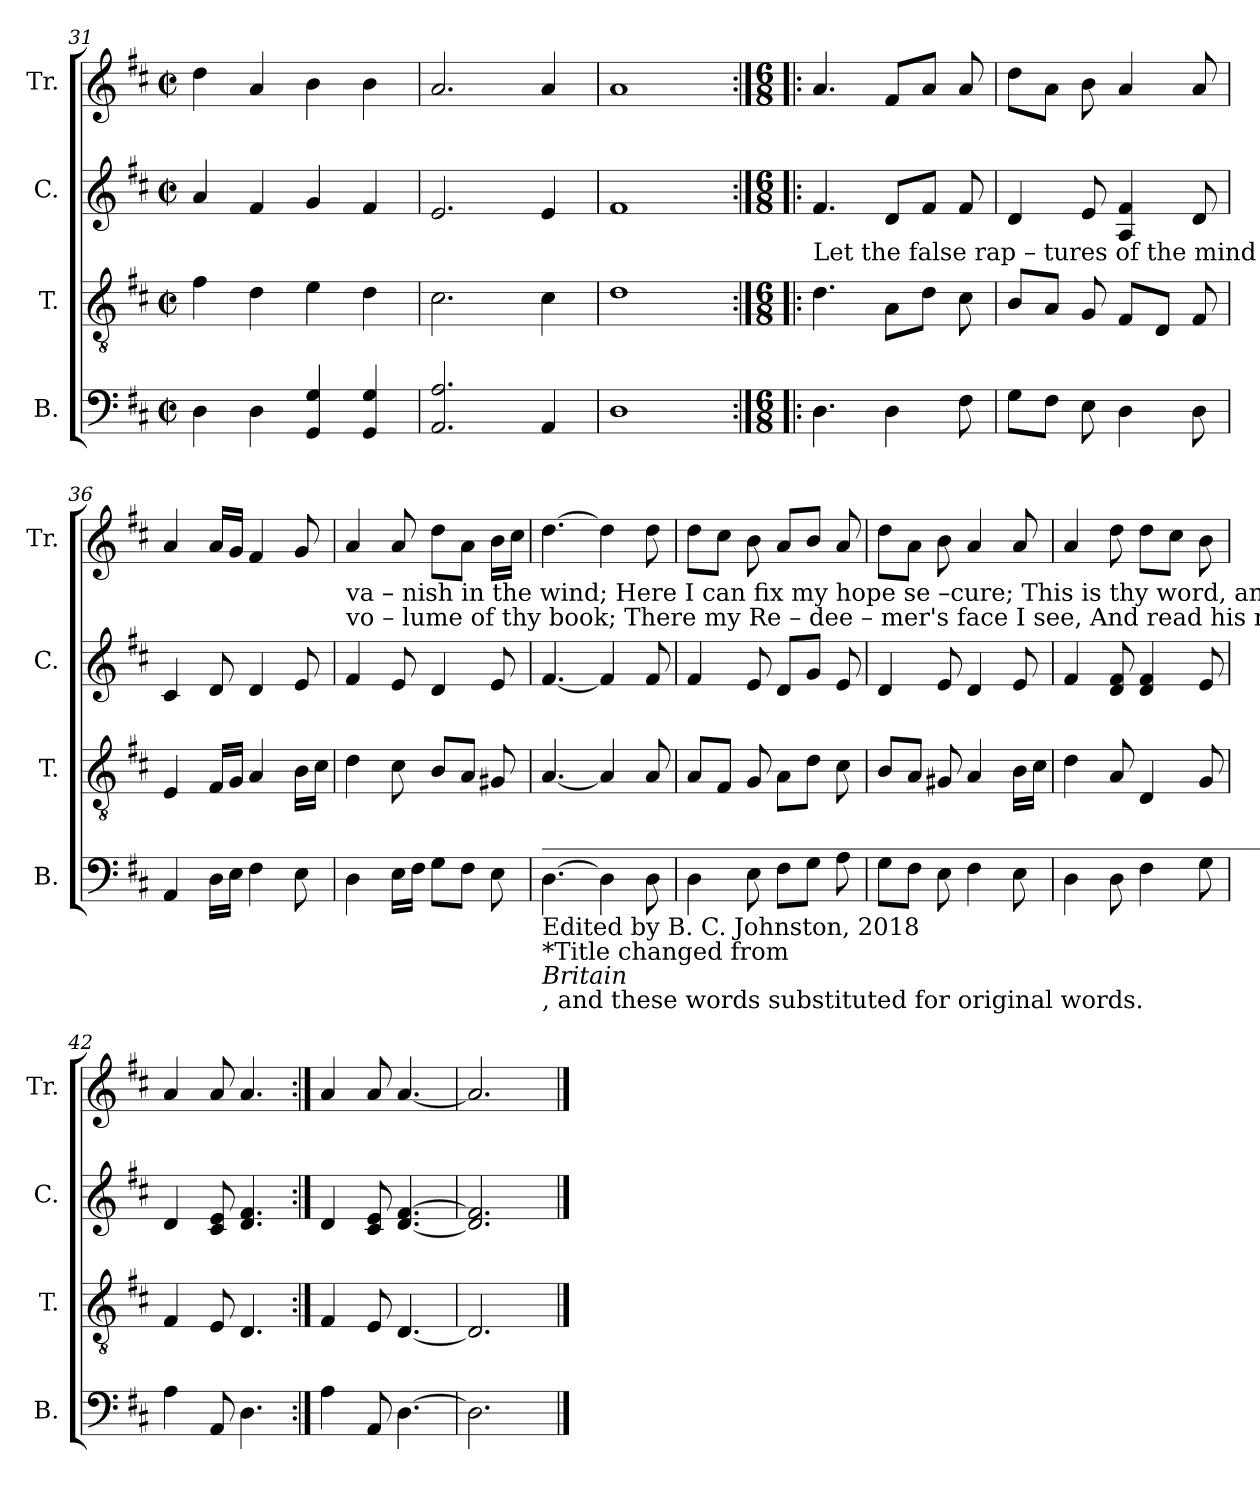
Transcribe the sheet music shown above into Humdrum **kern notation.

**kern	**kern	**kern	**kern
*part4	*part3	*part2	*part1
*staff4	*staff3	*staff2	*staff1
*I"B.	*I"T.	*I"C.	*I"Tr.
*I'B.	*I'T.	*I'C.	*I'Tr.
*clefF4	*clefGv2	*clefG2	*clefG2
*k[f#c#]	*k[f#c#]	*k[f#c#]	*k[f#c#]
*M2/2	*M2/2	*M2/2	*M2/2
*met(c|)	*met(c|)	*met(c|)	*met(c|)
=31	=31	=31	=31
4D!\	4f#!\	4a!/	4dd!\
4D!\	4d!\	4f#!/	4a!/
4GG!/ 4G!/	4e!\	4g!/	4b!\
4GG!/ 4G!/	4d!\	4f#!/	4b!\
=32	=32	=32	=32
2.AA!/ 2.A!/	2.c#!\	2.e!/	2.a!/
4AA!/	4c#!\	4e!/	4a!/
=33	=33	=33	=33
1D!	1d!	1f#!	1a!
=34:|!|:	=34:|!|:	=34:|!|:	=34:|!|:
*M6/8	*M6/8	*M6/8	*M6/8
*	*	*	*MM60
!	!LO:TX:a:t=Let        the    false  rap – tures   of        the  mind   Be   lost,  and	!	!
4.D!\	4.d!\	4.f#!/	4.a!/
4D!\	8A!\L	8d!/L	8f#!/L
.	8d!\J	8f#!/J	8a!/J
8F#!\	8c#!\	8f#!/	8a!/
=35	=35	=35	=35
8G!\L	8B!/L	4d!/	8dd!\L
8F#!\J	8A!/J	.	8a!\J
8E!\	8G!/	8e!/	8b!\
4D!\	8F#!/L	4A!/ 4f#!/	4a!/
.	8D!/J	.	.
8D!\	8F#!/	8d!/	8a!/
=36	=36	=36	=36
4AA!/	4E!/	4c#!/	4a!/
16D!\LL	16F#!/LL	8d!/	16a!/LL
16E!\JJ	16G!/JJ	.	16g!/JJ
4F#!\	4A!/	4d!/	4f#!/
8E!\	16B!\LL	8e!/	8g!/
.	16c#!\JJ	.	.
!!LO:LB:g=z
=37	=37	=37	=37
!	!	!LO:TX:a:t=vo – lume   of         thy      book;     There   my       Re – dee – mer's  face       I      see,  And  read   his  name  who  died  for  me.       died  for  me.	!
!	!	!LO:TX:a:t=va –  nish    in         the       wind;     Here     I         can    fix     my     hope     se –cure;  This    is     thy  word,  and  must en–dure.      must en–dure.	!
4D!\	4d!\	4f#!/	4a!/
16E!\LL	8c#!\	8e!/	8a!/
16F#!\JJ	.	.	.
8G!\L	8B!/L	4d!/	8dd!\L
8F#!\J	8A!/J	.	8a!\J
8E!\	8G#X!/	8e!/	16b!\LL
.	.	.	16cc#!\JJ
=38	=38	=38	=38
!LO:TX:a:t=_______________________________________________________________	!	!	!
!LO:TX:b:t=Edited by B. C. Johnston, 2018	!	!	!
!LO:TX:b:t=*Title changed from	!	!	!
!LO:TX:b:i:t=Britain	!	!	!
!LO:TX:b:t=, and these words substituted for original words.	!	!	!
[4.D!\	[4.A!/	[4.f#!/	[4.dd!\
4D!\]	4A!/]	4f#!/]	4dd!\]
8D!\	8A!/	8f#!/	8dd!\
=39	=39	=39	=39
4D!\	8A!/L	4f#!/	8dd!\L
.	8F#!/J	.	8cc#!\J
8E!\	8G!/	8e!/	8b!\
8F#!\L	8A!\L	8d!/L	8a!/L
8G!\J	8d!\J	8g!/J	8b!/J
8A!\	8c#!\	8e!/	8a!/
=40	=40	=40	=40
8G!\L	8B!/L	4d!/	8dd!\L
8F#!\J	8A!/J	.	8a!\J
8E!\	8G#X!/	8e!/	8b!\
4F#!\	4A!/	4d!/	4a!/
8E!\	16B!\LL	8e!/	8a!/
.	16c#!\JJ	.	.
=41	=41	=41	=41
4D!\	4d!\	4f#!/	4a!/
8D!\	8A!/	8d!/ 8f#!/	8dd!\
4F#!\	4D!/	4d!/ 4f#!/	8dd!\L
.	.	.	8cc#!\J
8G!\	8G!/	8e!/	8b!\
=42	=42	=42	=42
4A!\	4F#!/	4d!/	4a!/
8AA!/	8E!/	8c#!/ 8e!/	8a!/
4.D!\	4.D!/	4.d!/ 4.f#!/	4.a!/
=43:|!	=43:|!	=43:|!	=43:|!
4A!\	4F#!/	4d!/	4a!/
8AA!/	8E!/	8c#!/ 8e!/	8a!/
[4.D!\	[4.D!/	[4.d!/ [4.f#!/	[4.a!/
=44	=44	=44	=44
2.D!\]	2.D!/]	2.d!/] 2.f#!/]	2.a!/]
==	==	==	==
*-	*-	*-	*-
